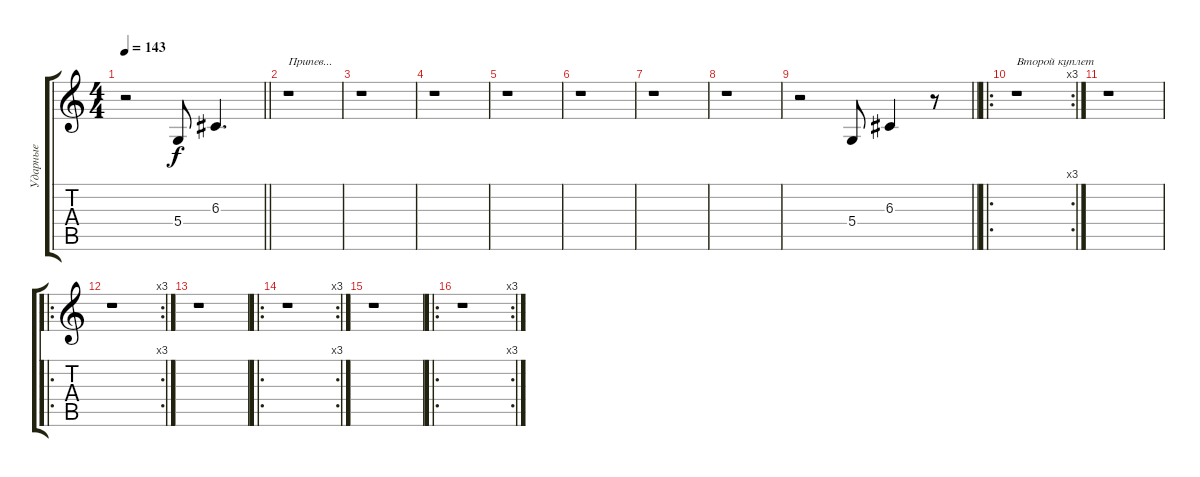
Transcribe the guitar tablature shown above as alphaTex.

\track ("Ударные" "Ударные") {instrument reversecymbal}
\staff {score tabs}
\tuning (E4 B3 G3 D3 A2 E2) {hide}
\ts (4 4)
\tempo 143
\clef g2
\barLineRight lightlight
\ks c
r.2{dy f} 5.4.8 6.3.4{d} |
r.1{txt "Припев..."} |
r.1 |
r.1 |
r.1 |
r.1 |
r.1 |
r.1 |
\barLineRight lightlight
r.2 5.4.8 6.3.4 r.8 |
\ro
\rc 3
r.1{txt "Второй куплет"} |
r.1 |
\ro
\rc 3
r.1 |
r.1 |
\ro
\rc 3
r.1 |
r.1 |
\ro
\rc 3
r.1
